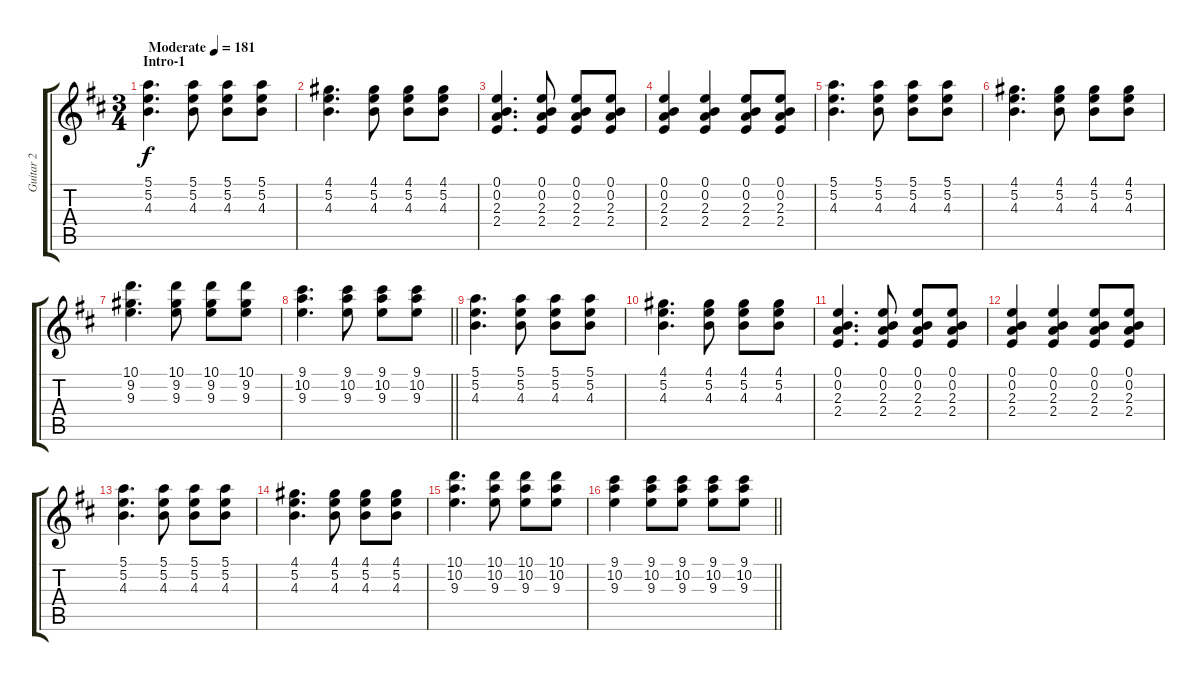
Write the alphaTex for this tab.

\track ("Guitar 2" "Guitar 2") {instrument electricguitarclean}
\staff {score tabs}
\tuning (E4 B3 G3 D3 A2 E2) {hide}
\ts (3 4)
\section ("" "Intro-1")
\tempo (181 "Moderate")
\clef g2
\ks d
(5.1 5.2 4.3).4{d dy f instrument electricguitarclean} (5.1 5.2 4.3).8 (5.1 5.2 4.3).8 (5.1 5.2 4.3).8 |
(4.1 5.2 4.3).4{d} (4.1 5.2 4.3).8 (4.1 5.2 4.3).8 (4.1 5.2 4.3).8 |
(0.1 0.2 2.3 2.4).4{d} (0.1 0.2 2.3 2.4).8 (0.1 0.2 2.3 2.4).8 (0.1 0.2 2.3 2.4).8 |
(0.1 0.2 2.3 2.4).4 (0.1 0.2 2.3 2.4).4 (0.1 0.2 2.3 2.4).8 (0.1 0.2 2.3 2.4).8 |
(5.1 5.2 4.3).4{d} (5.1 5.2 4.3).8 (5.1 5.2 4.3).8 (5.1 5.2 4.3).8 |
(4.1 5.2 4.3).4{d} (4.1 5.2 4.3).8 (4.1 5.2 4.3).8 (4.1 5.2 4.3).8 |
(10.1 9.2 9.3).4{d} (10.1 9.2 9.3).8 (10.1 9.2 9.3).8 (10.1 9.2 9.3).8 |
\barLineRight lightlight
(9.1 10.2 9.3).4{d} (9.1 10.2 9.3).8 (9.1 10.2 9.3).8 (9.1 10.2 9.3).8 |
(5.1 5.2 4.3).4{d} (5.1 5.2 4.3).8 (5.1 5.2 4.3).8 (5.1 5.2 4.3).8 |
(4.1 5.2 4.3).4{d} (4.1 5.2 4.3).8 (4.1 5.2 4.3).8 (4.1 5.2 4.3).8 |
(0.1 0.2 2.3 2.4).4{d} (0.1 0.2 2.3 2.4).8 (0.1 0.2 2.3 2.4).8 (0.1 0.2 2.3 2.4).8 |
(0.1 0.2 2.3 2.4).4 (0.1 0.2 2.3 2.4).4 (0.1 0.2 2.3 2.4).8 (0.1 0.2 2.3 2.4).8 |
(5.1 5.2 4.3).4{d} (5.1 5.2 4.3).8 (5.1 5.2 4.3).8 (5.1 5.2 4.3).8 |
(4.1 5.2 4.3).4{d} (4.1 5.2 4.3).8 (4.1 5.2 4.3).8 (4.1 5.2 4.3).8 |
(10.1 10.2 9.3).4{d} (10.1 10.2 9.3).8 (10.1 10.2 9.3).8 (10.1 10.2 9.3).8 |
\barLineRight lightlight
(9.1 10.2 9.3).4 (9.1 10.2 9.3).8 (9.1 10.2 9.3).8 (9.1 10.2 9.3).8 (9.1 10.2 9.3).8
